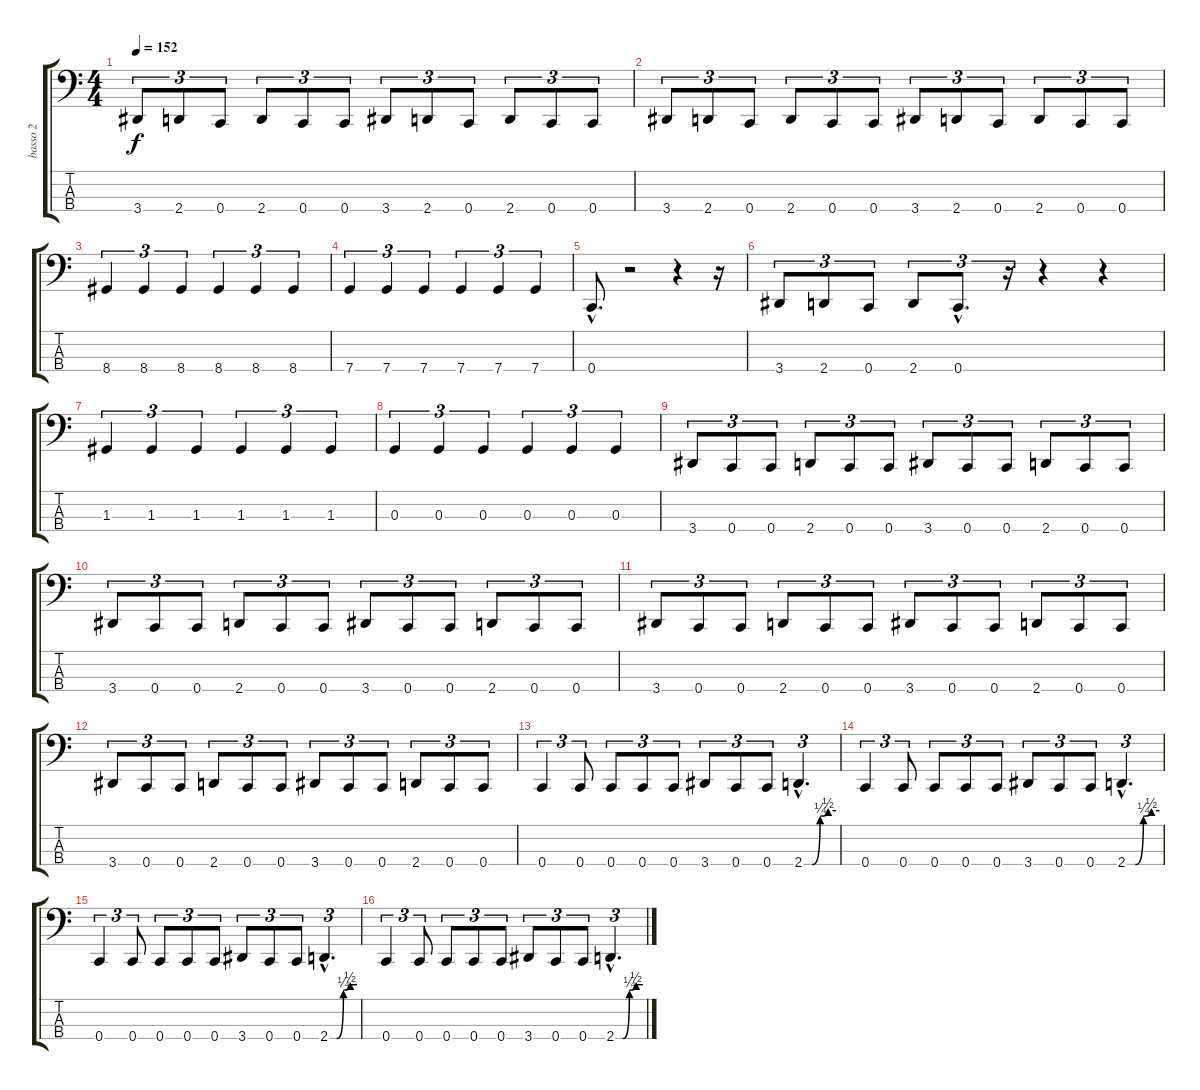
\track ("basso 2" "basso 2") {instrument distortionguitar}
\staff {score tabs}
\tuning (F2 C2 G1 C1) {hide}
\ts (4 4)
\tempo 152
\clef f4
\ks c
3.4.8{tu (3 2) dy f} 2.4.8{tu (3 2)} 0.4.8{tu (3 2)} 2.4.8{tu (3 2)} 0.4.8{tu (3 2)} 0.4.8{tu (3 2)} 3.4.8{tu (3 2)} 2.4.8{tu (3 2)} 0.4.8{tu (3 2)} 2.4.8{tu (3 2)} 0.4.8{tu (3 2)} 0.4.8{tu (3 2)} |
3.4.8{tu (3 2)} 2.4.8{tu (3 2)} 0.4.8{tu (3 2)} 2.4.8{tu (3 2)} 0.4.8{tu (3 2)} 0.4.8{tu (3 2)} 3.4.8{tu (3 2)} 2.4.8{tu (3 2)} 0.4.8{tu (3 2)} 2.4.8{tu (3 2)} 0.4.8{tu (3 2)} 0.4.8{tu (3 2)} |
8.4.4{tu (3 2)} 8.4.4{tu (3 2)} 8.4.4{tu (3 2)} 8.4.4{tu (3 2)} 8.4.4{tu (3 2)} 8.4.4{tu (3 2)} |
7.4.4{tu (3 2)} 7.4.4{tu (3 2)} 7.4.4{tu (3 2)} 7.4.4{tu (3 2)} 7.4.4{tu (3 2)} 7.4.4{tu (3 2)} |
0.4{hac}.8{d} r.2 r.4 r.16 |
3.4.8{tu (3 2)} 2.4.8{tu (3 2)} 0.4.8{tu (3 2)} 2.4.8{tu (3 2)} 0.4{hac}.8{d tu (3 2)} r.16{tu (3 2)} r.4 r.4 |
1.3.4{tu (3 2)} 1.3.4{tu (3 2)} 1.3.4{tu (3 2)} 1.3.4{tu (3 2)} 1.3.4{tu (3 2)} 1.3.4{tu (3 2)} |
0.3.4{tu (3 2)} 0.3.4{tu (3 2)} 0.3.4{tu (3 2)} 0.3.4{tu (3 2)} 0.3.4{tu (3 2)} 0.3.4{tu (3 2)} |
3.4.8{tu (3 2)} 0.4.8{tu (3 2)} 0.4.8{tu (3 2)} 2.4.8{tu (3 2)} 0.4.8{tu (3 2)} 0.4.8{tu (3 2)} 3.4.8{tu (3 2)} 0.4.8{tu (3 2)} 0.4.8{tu (3 2)} 2.4.8{tu (3 2)} 0.4.8{tu (3 2)} 0.4.8{tu (3 2)} |
3.4.8{tu (3 2)} 0.4.8{tu (3 2)} 0.4.8{tu (3 2)} 2.4.8{tu (3 2)} 0.4.8{tu (3 2)} 0.4.8{tu (3 2)} 3.4.8{tu (3 2)} 0.4.8{tu (3 2)} 0.4.8{tu (3 2)} 2.4.8{tu (3 2)} 0.4.8{tu (3 2)} 0.4.8{tu (3 2)} |
3.4.8{tu (3 2)} 0.4.8{tu (3 2)} 0.4.8{tu (3 2)} 2.4.8{tu (3 2)} 0.4.8{tu (3 2)} 0.4.8{tu (3 2)} 3.4.8{tu (3 2)} 0.4.8{tu (3 2)} 0.4.8{tu (3 2)} 2.4.8{tu (3 2)} 0.4.8{tu (3 2)} 0.4.8{tu (3 2)} |
3.4.8{tu (3 2)} 0.4.8{tu (3 2)} 0.4.8{tu (3 2)} 2.4.8{tu (3 2)} 0.4.8{tu (3 2)} 0.4.8{tu (3 2)} 3.4.8{tu (3 2)} 0.4.8{tu (3 2)} 0.4.8{tu (3 2)} 2.4.8{tu (3 2)} 0.4.8{tu (3 2)} 0.4.8{tu (3 2)} |
0.4.4{tu (3 2)} 0.4.8{tu (3 2)} 0.4.8{tu (3 2)} 0.4.8{tu (3 2)} 0.4.8{tu (3 2)} 3.4.8{tu (3 2)} 0.4.8{tu (3 2)} 0.4.8{tu (3 2)} 2.4{be (custom 0 0 15 0 30 1 45 2 60 2) hac}.4{d tu (3 2)} |
0.4.4{tu (3 2)} 0.4.8{tu (3 2)} 0.4.8{tu (3 2)} 0.4.8{tu (3 2)} 0.4.8{tu (3 2)} 3.4.8{tu (3 2)} 0.4.8{tu (3 2)} 0.4.8{tu (3 2)} 2.4{be (custom 0 0 15 0 30 1 45 2 60 2) hac}.4{d tu (3 2)} |
0.4.4{tu (3 2)} 0.4.8{tu (3 2)} 0.4.8{tu (3 2)} 0.4.8{tu (3 2)} 0.4.8{tu (3 2)} 3.4.8{tu (3 2)} 0.4.8{tu (3 2)} 0.4.8{tu (3 2)} 2.4{be (custom 0 0 15 0 30 1 45 2 60 2) hac}.4{d tu (3 2)} |
0.4.4{tu (3 2)} 0.4.8{tu (3 2)} 0.4.8{tu (3 2)} 0.4.8{tu (3 2)} 0.4.8{tu (3 2)} 3.4.8{tu (3 2)} 0.4.8{tu (3 2)} 0.4.8{tu (3 2)} 2.4{be (custom 0 0 15 0 30 1 45 2 60 2) hac}.4{d tu (3 2)}
